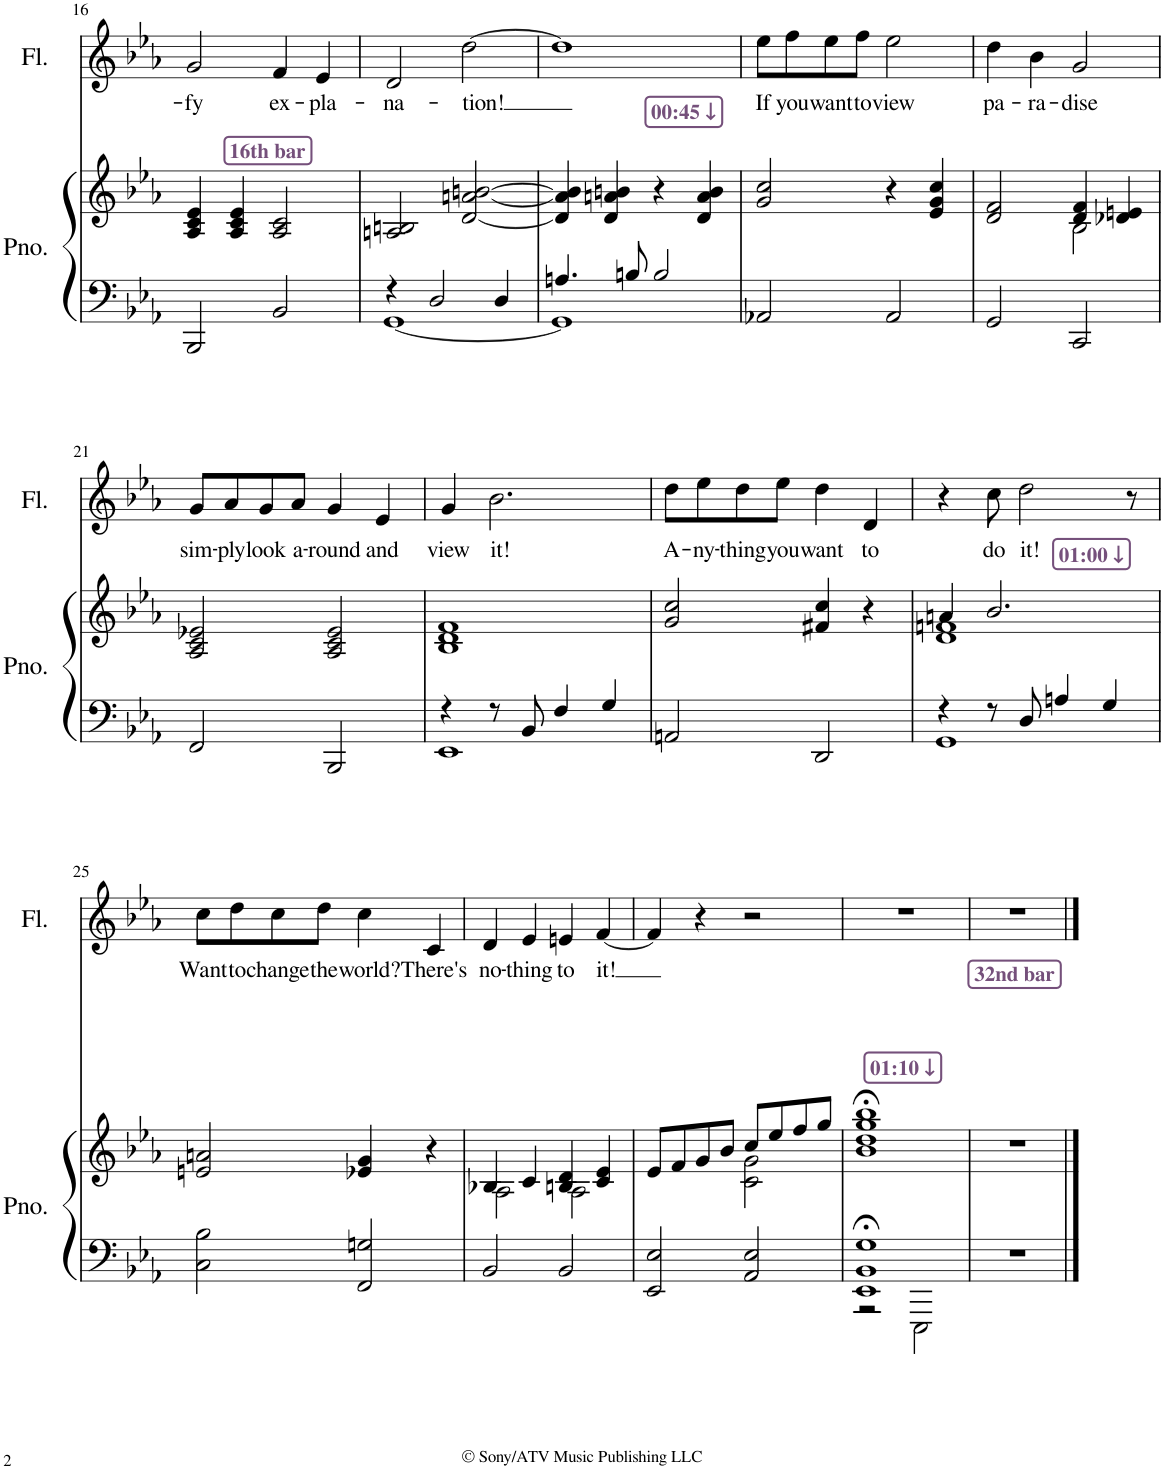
**kern	**kern	**kern	**text
*part2	*part2	*part1	*part1
*staff3	*staff2	*staff1	*staff1
*I"Piano	*	*I"Flute	*
*I'Pno.	*	*I'Fl.	*
!!LO:PB:g=z
*clefF4	*clefG2	*clefG2	*
*k[b-e-a-]	*k[b-e-a-]	*k[b-e-a-]	*
*M4/4	*M4/4	*M4/4	*
!!LO:REH:place=s1:b:B:cj:color=#75507B:t=16th bar:qo=2
=16	=16	=16	=16
!	!	!	!LO:LY:b
2BBB-/	4A-/ 4c/ 4e-/	2g/	-fy
.	4A-/ 4c/ 4e-/	.	.
!	!	!	!LO:LY:b
2BB-/	2A-/ 2c/	4f/	ex-
!	!	!	!LO:LY:b
.	.	4e-/	-pla-
=17	=17	=17	=17
*^	*	*	*
!	!	!	!	!LO:LY:b
4r	[1GG	2An/ 2Bn/	2d/	-na-
2D/	.	.	.	.
!	!	!	!	!LO:LY:b
.	.	[2d/ [2an/ [2bn/	[2dd\	-tion!
4D/	.	.	.	.
!!LO:REH:place=s1:b:B:rj:color=#75507B:t=00&colon;45 ↓:qo=3
=18	=18	=18	=18	=18
4.An/	1GG]	4d/] 4a/] 4b/]	1dd]	.
.	.	4d/ 4an/ 4bn/	.	.
8Bn/	.	.	.	.
2B/	.	4r	.	.
.	.	4d/ 4a/ 4b/	.	.
*v	*v	*	*	*
=19	=19	=19	=19
!	!	!	!LO:LY:b
2AA-X/	2g/ 2cc/	8ee-\L	If
!	!	!	!LO:LY:b
.	.	8ff\	you
!	!	!	!LO:LY:b
.	.	8ee-\	want
!	!	!	!LO:LY:b
.	.	8ff\J	to
!	!	!	!LO:LY:b
2AA-/	4r	2ee-\	view
.	4e-/ 4g/ 4cc/	.	.
=20	=20	=20	=20
*	*^	*	*
!	!	!	!	!LO:LY:b
2GG/	2d/ 2f/	2ryy	4dd\	pa-
!	!	!	!	!LO:LY:b
.	.	.	4b-\	-ra-
!	!	!	!	!LO:LY:b
2CC/	4d/ 4f/	2B-\	2g/	-dise
.	4d-X/ 4en/	.	.	.
*	*v	*v	*	*
!!LO:LB:g=z
=21	=21	=21	=21
!	!	!	!LO:LY:b
2FF/	2A-/ 2c/ 2e-X/	8g/L	sim-
!	!	!	!LO:LY:b
.	.	8a-/	-ply
!	!	!	!LO:LY:b
.	.	8g/	look
!	!	!	!LO:LY:b
.	.	8a-/J	a-
!	!	!	!LO:LY:b
2BBB-/	2A-/ 2c/ 2e-/	4g/	-round
!	!	!	!LO:LY:b
.	.	4e-/	and
=22	=22	=22	=22
*^	*	*	*
!	!	!	!	!LO:LY:b
4r	1EE-	1B- 1d 1f	4g/	view
!	!	!	!	!LO:LY:b
8r	.	.	2.b-\	it!
8BB-/	.	.	.	.
4F/	.	.	.	.
4G/	.	.	.	.
*v	*v	*	*	*
=23	=23	=23	=23
!	!	!	!LO:LY:b
2AAn/	2g/ 2cc/	8dd\L	A-
!	!	!	!LO:LY:b
.	.	8ee-\	-ny-
!	!	!	!LO:LY:b
.	.	8dd\	-thing
!	!	!	!LO:LY:b
.	.	8ee-\J	you
!	!	!	!LO:LY:b
2DD/	4f#X/ 4cc/	4dd\	want
!	!	!	!LO:LY:b
.	4r	4d/	to
!!LO:REH:place=s1:b:B:rj:color=#75507B:t=01&colon;00 ↓:qo=3
=24	=24	=24	=24
*^	*^	*	*
4r	1GG	4an/	1d 1fn	4r	.
!	!	!	!	!	!LO:LY:b
8r	.	2.b-/	.	8cc\	do
!	!	!	!	!	!LO:LY:b
8D/	.	.	.	2dd\	it!
4An/	.	.	.	.	.
4G/	.	.	.	.	.
.	.	.	.	8r	.
*v	*v	*	*	*	*
*	*v	*v	*	*
!!LO:LB:g=z
=25	=25	=25	=25
!	!	!	!LO:LY:b
2C\ 2B-\	2en/ 2an/	8cc\L	Want
!	!	!	!LO:LY:b
.	.	8dd\	to
!	!	!	!LO:LY:b
.	.	8cc\	change
!	!	!	!LO:LY:b
.	.	8dd\J	the
!	!	!	!LO:LY:b
2FF/ 2Gn/	4e-X/ 4g/	4cc\	world?
!	!	!	!LO:LY:b
.	4r	4c/	There's
=26	=26	=26	=26
*	*^	*	*
!	!	!	!	!LO:LY:b
2BB-/	4B-X/	2A-\	4d/	no-
!	!	!	!	!LO:LY:b
.	4c/	.	4e-/	-thing
!	!	!	!	!LO:LY:b
2BB-/	4Bn/ 4d/	2A-\	4en/	to
!	!	!	!	!LO:LY:b
.	4c/ 4e-/	.	[4f/	it!
=27	=27	=27	=27	=27
2EE-/ 2E-/	8e-/L	2ryy	4f/]	.
.	8f/	.	.	.
.	8g/	.	4r	.
.	8b-/J	.	.	.
2AA-/ 2E-/	8cc/L	2c\ 2g\	2r	.
.	8ee-/	.	.	.
.	8ff/	.	.	.
.	8gg/J	.	.	.
*	*v	*v	*	*
!!LO:REH:place=s1:b:B:rj:color=#75507B:t=01&colon;10 ↓:qo=2
=28	=28	=28	=28
*^	*	*	*
1EE-;< 1BB-;< 1G;<	2r	1b-;< 1dd;< 1gg;< 1bb-;<	1r	.
.	2EEE-\	.	.	.
*v	*v	*	*	*
!!LO:REH:place=s1:b:B:cj:color=#75507B:t=32nd bar:qo=2
=29	=29	=29	=29
1r	1r	1r	.
==	==	==	==
*-	*-	*-	*-
